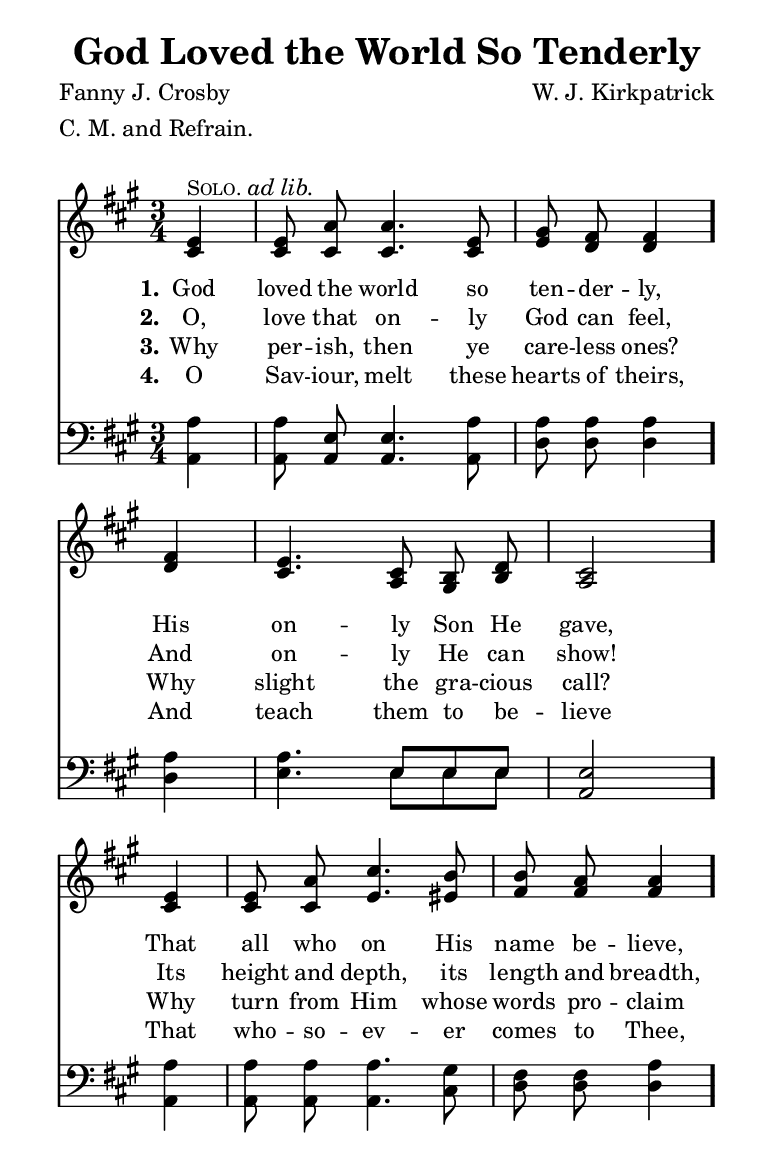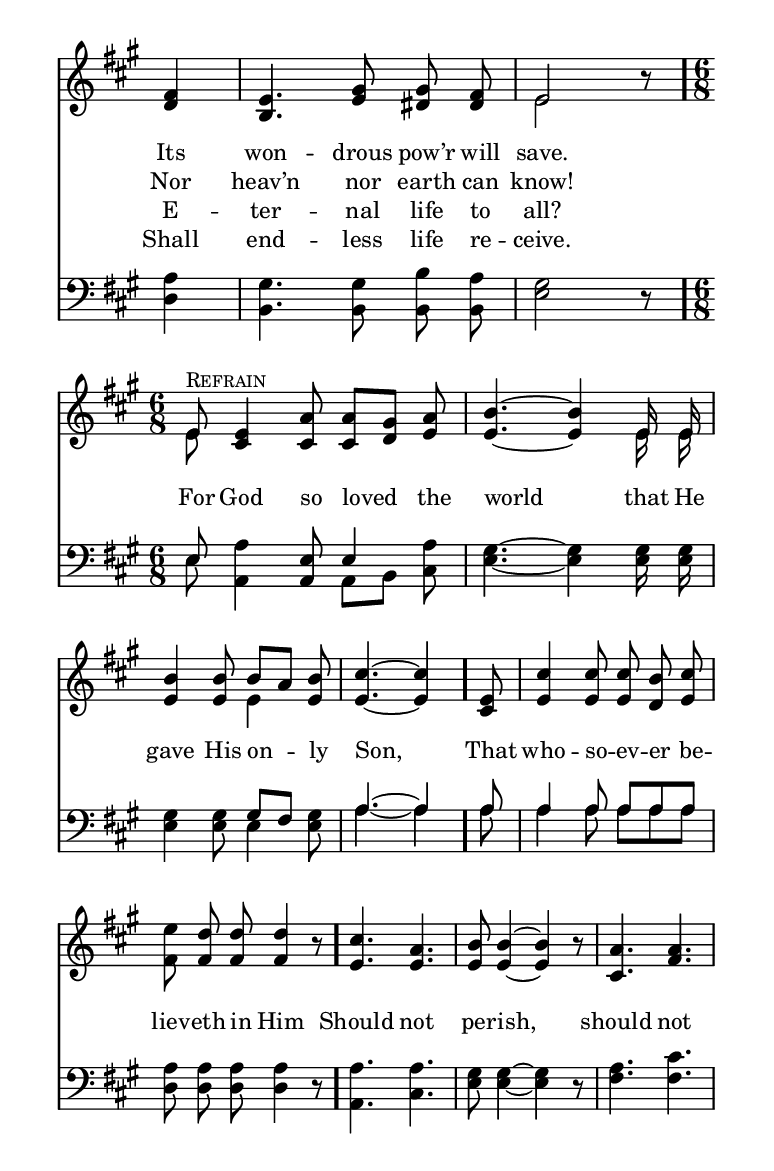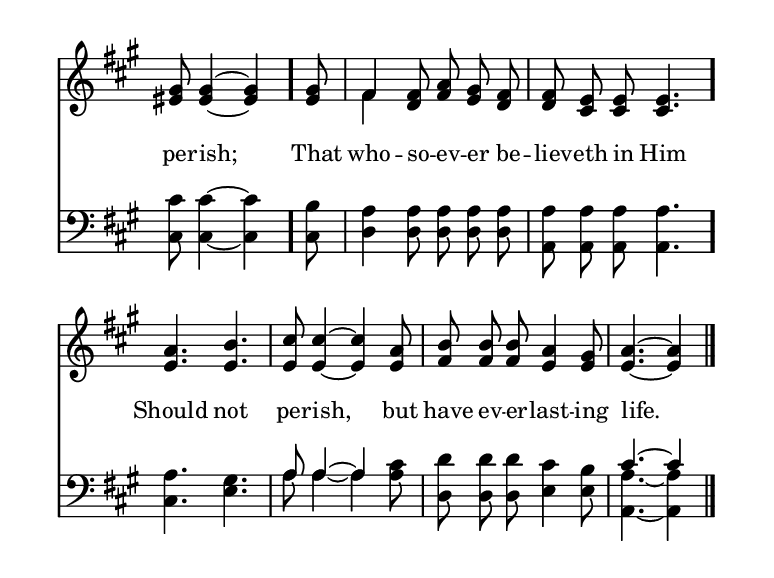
\include "common/global.ily"
\paper {
  \include "common/paper.ily"
  ragged-last-bottom = ##t
  page-count = #(cond (is-eogsized 2) (#t #f))
  systems-per-page = ##f
  %page-count = ##f
}

\header{
  hymnnumber = "12"
  title = "God Loved the World So Tenderly"
  tunename = ""
  meter = "C. M. and Refrain."
  poet = "Fanny J. Crosby"
  composer = "W. J. Kirkpatrick"
  %copyright = ""
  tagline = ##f
}

patternA = { c4 | c8 c8 c4. c8 | c8 c8 c4 } % Line 1, 3 soprano / alto / tenor / bass
patternB = { c4 | c4. c8 c8 c8 | c2       } % Line 2 soprano / alto / tenor / bass
patternC = { c4 | c4. c8 c8 c8 | c2 c8    } % Line 4 soprano / alto / tenor / bass

patternD = { c8 | c4 c8 c8[ c8] c8 | c4. ~ c4 c16 c16 | c4 c8 c8[ c8] c8 | c4. ~ c4 } % Refrain line 1 soprano
patternE = { c8 | c4 c8 c8[ c8] c8 | c4. ~ c4 c16 c16 | c4 c8 c4      c8 | c4. ~ c4 } % Refrain line 1 alto / bass
patternF = { c8 | c4 c8 c4      c8 | c4. ~ c4 c16 c16 | c4 c8 c8[ c8] c8 | c4. ~ c4 } % Refrain line 1 tenor

patternG = { c8 | c4 c8 c8 c8 c8 | c8 c8 c8 c4 c8                } % Refrain line 2 all
patternH = { c4. c4. | c8 c4 ~ c4 c8 | c4. c4. | c8 c4 ~ c4      } % Refrain line 3 all
patternI = { c8 | c4 c8 c8 c8 c8 | c8 c8 c8 c4.                  } % Refrain line 4 all
patternJ = { c4. c4. | c8 c4 ~ c4 c8 | c8 c8 c8 c4 c8 | c4. ~ c4 } % Refrain line 5 all

global = {
  \include "common/overrides.ily"
  \override Staff.TimeSignature.style = #'numbered
  \time 3/4
  \once \override Score.MetronomeMark.transparent = ##t
  \tempo 4 = 86
  \key a \major
  \partial 4
  \autoBeamOff
}

notesSoprano = {
\global
\relative c' {

  << s^\markup { \small \caps "Solo." \italic "ad lib." }
  \changePitch \patternA { e   | e a a e       | gis fis fis } >>
  \changePitch \patternB { fis | e cis b d     | cis         }
  \changePitch \patternA { e   | e a cis b     | b a a       }
  \changePitch \patternC { fis | e gis gis fis | e r         }

  << s^\markup { \small \caps "Refrain" }
  \time 6/8
  \set Timing.measurePosition = #(ly:make-moment -1 8)
  \changePitch \patternD { e     | e a a gis a        | b b e, e    | b' b b a b  | cis cis } >>
  \changePitch \patternG { e,    | cis' cis cis b cis | e d d d r   }
  \changePitch \patternH { cis a | b b b r            | a a         | gis gis gis }
  \changePitch \patternI { gis   | fis fis a gis fis  | fis e e e   }
  \changePitch \patternJ { a b   | cis cis cis a      | b b b a gis | a a         }

  \bar "|."

}
}

notesAlto = {
\global
\relative e' {

  \changePitch \patternA { cis | cis cis cis cis | e d d       }
  \changePitch \patternB { d   | cis a gis b     | a           }
  \changePitch \patternA { cis | cis cis e eis   | fis fis fis }
  \changePitch \patternC { d   | b e dis dis     | e r         }

  \changePitch \patternE { e   | cis cis cis d e | e e e e           | e e e e     | e e }
  \changePitch \patternG { cis | e e e d e       | fis fis fis fis r }
  \changePitch \patternH { e e | e e e r         | cis fis           | eis eis eis }
  \changePitch \patternI { eis | fis d fis e d   | d cis cis cis     }
  \changePitch \patternJ { e e | e e e e         | fis fis fis e e   | e e         }

}
}

notesTenor = {
\global
\relative a {

  \changePitch \patternA { a | a e e a     | a a a     }
  \changePitch \patternB { a | a e e e     | e         }
  \changePitch \patternA { a | a a a gis   | fis fis a }
  \changePitch \patternC { a | gis gis b a | gis r     }

  \changePitch \patternF { e     | a e e a       | gis gis gis gis | gis gis gis fis gis | a a }
  \changePitch \patternG { a     | a a a a a     | a a a a r       }
  \changePitch \patternH { a a   | gis gis gis r | a cis           | cis cis cis         }
  \changePitch \patternI { b     | a a a a a     | a a a a         }
  \changePitch \patternJ { a gis | a a a cis     | d d d cis b     | cis cis             }

}
}

notesBass = {
\global
\relative f, {

  \changePitch \patternA { a | a a a a   | d d d }
  \changePitch \patternB { d | e e e e   | a,    }
  \changePitch \patternA { a | a a a cis | d d d }
  \changePitch \patternC { d | b b b b   | e r   }

  \changePitch \patternE { e             | a, a a b cis | e e e e    | e e e e           | a a }
  \changePitch \patternG { a             | a a a a a    | d, d d d r }
  \changePitch \patternH { a cis         | e e e r      | fis fis    | cis cis cis       }
  \changePitch \patternI { cis d d d d d | a a a a      }
  \changePitch \patternJ { cis e         | a a a a      | d, d d e e | < a a, > < a a, > }

}
}

Refrain = \lyricmode {

For God so loved the world that He gave His on -- ly Son, \bar "."
That who -- so -- ev -- er be -- liev -- eth in Him \bar "."
Should not per -- ish, should not per -- ish; \bar "."
That who -- so -- ev -- er be -- liev -- eth in Him \bar "."
Should not per -- ish, but have ev -- er -- last -- ing life. \bar "."

}

wordsA = \lyricmode {
\set stanza = "1."

God loved the world so ten -- der -- ly, \bar "."
His on -- ly Son He gave, \bar "." \break
That all who on His name be -- lieve, \bar "."
Its won -- drous pow’r will save. \bar "." \break

}

wordsB = \lyricmode {
\set stanza = "2."

O, love that on -- ly God can feel,
And on -- ly He can show!
Its height and depth, its length and breadth,
Nor heav’n nor earth can know!

\Refrain

}

wordsC = \lyricmode {
\set stanza = "3."

Why per -- ish, then ye care -- less ones?
Why slight the gra -- cious call?
Why turn from Him whose words pro -- claim
E -- ter -- nal life to all?

}

wordsD = \lyricmode {
\set stanza = "4."

O Sav -- iour, melt these hearts of theirs,
And teach them to be -- lieve
That who -- so -- ev -- er comes to Thee,
Shall end -- less life re -- ceive.

}


\score {
  \context ChoirStaff <<
    \context Staff = upper <<
      \set Staff.autoBeaming = ##f
      \set ChoirStaff.systemStartDelimiter = #'SystemStartBar
      \set ChoirStaff.printPartCombineTexts = ##f
      \partcombine #'(2 . 9) \notesSoprano \notesAlto
      \context NullVoice = sopranos { \voiceOne << \notesSoprano >> }
      \context NullVoice = altos { \voiceTwo << \notesAlto >> }
      \context Lyrics = one   \lyricsto sopranos \wordsA
      \context Lyrics = two   \lyricsto sopranos \wordsB
      \context Lyrics = three \lyricsto sopranos \wordsC
      \context Lyrics = four  \lyricsto sopranos \wordsD
      %\context Lyrics = five  \lyricsto sopranos \wordsE
    >>
    \context Staff = men <<
      \clef bass
      \set ChoirStaff.printPartCombineTexts = ##f
      \partcombine #'(2 . 9) \notesTenor \notesBass
      \context NullVoice = tenors { \voiceOne << \notesTenor >> }
      \context NullVoice = basses { \voiceTwo << \notesBass >> }
    >>
  >>
  \layout {
    \include "common/layout.ily"
  }
  \midi{
    \include "common/midi.ily"
  }
}

\version "2.19.49"  % necessary for upgrading to future LilyPond versions.

% vi:set et ts=2 sw=2 ai nocindent syntax=lilypond:
